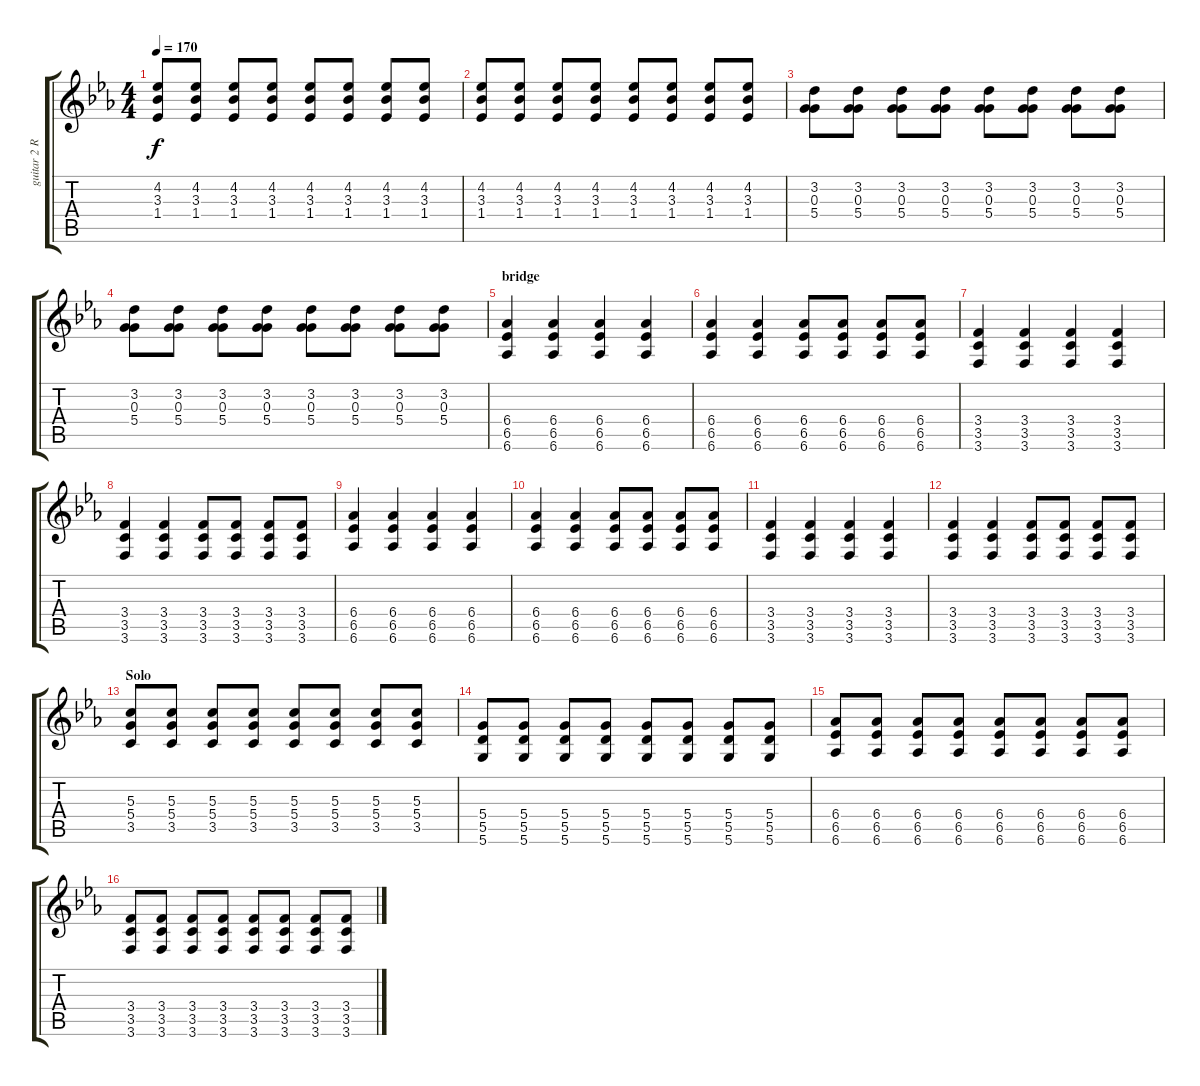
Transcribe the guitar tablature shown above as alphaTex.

\track ("guitar 2 R" "guitar 2 R") {instrument distortionguitar}
\staff {score tabs}
\tuning (E4 B3 G3 D3 A2 D2) {hide}
\ts (4 4)
\tempo 170
\clef g2
\ks cminor
(4.2 3.3 1.4).8{dy f} (4.2 3.3 1.4).8 (4.2 3.3 1.4).8 (4.2 3.3 1.4).8 (4.2 3.3 1.4).8 (4.2 3.3 1.4).8 (4.2 3.3 1.4).8 (4.2 3.3 1.4).8 |
(4.2 3.3 1.4).8 (4.2 3.3 1.4).8 (4.2 3.3 1.4).8 (4.2 3.3 1.4).8 (4.2 3.3 1.4).8 (4.2 3.3 1.4).8 (4.2 3.3 1.4).8 (4.2 3.3 1.4).8 |
(3.2 0.3 5.4).8 (3.2 0.3 5.4).8 (3.2 0.3 5.4).8 (3.2 0.3 5.4).8 (3.2 0.3 5.4).8 (3.2 0.3 5.4).8 (3.2 0.3 5.4).8 (3.2 0.3 5.4).8 |
(3.2 0.3 5.4).8 (3.2 0.3 5.4).8 (3.2 0.3 5.4).8 (3.2 0.3 5.4).8 (3.2 0.3 5.4).8 (3.2 0.3 5.4).8 (3.2 0.3 5.4).8 (3.2 0.3 5.4).8 |
\section ("" "bridge")
(6.4 6.5 6.6).4 (6.4 6.5 6.6).4 (6.4 6.5 6.6).4 (6.4 6.5 6.6).4 |
(6.4 6.5 6.6).4 (6.4 6.5 6.6).4 (6.4 6.5 6.6).8 (6.4 6.5 6.6).8 (6.4 6.5 6.6).8 (6.4 6.5 6.6).8 |
(3.4 3.5 3.6).4 (3.4 3.5 3.6).4 (3.4 3.5 3.6).4 (3.4 3.5 3.6).4 |
(3.4 3.5 3.6).4 (3.4 3.5 3.6).4 (3.4 3.5 3.6).8 (3.4 3.5 3.6).8 (3.4 3.5 3.6).8 (3.4 3.5 3.6).8 |
(6.4 6.5 6.6).4 (6.4 6.5 6.6).4 (6.4 6.5 6.6).4 (6.4 6.5 6.6).4 |
(6.4 6.5 6.6).4 (6.4 6.5 6.6).4 (6.4 6.5 6.6).8 (6.4 6.5 6.6).8 (6.4 6.5 6.6).8 (6.4 6.5 6.6).8 |
(3.4 3.5 3.6).4 (3.4 3.5 3.6).4 (3.4 3.5 3.6).4 (3.4 3.5 3.6).4 |
(3.4 3.5 3.6).4 (3.4 3.5 3.6).4 (3.4 3.5 3.6).8 (3.4 3.5 3.6).8 (3.4 3.5 3.6).8 (3.4 3.5 3.6).8 |
\section ("" "Solo")
(5.3 5.4 3.5).8 (5.3 5.4 3.5).8 (5.3 5.4 3.5).8 (5.3 5.4 3.5).8 (5.3 5.4 3.5).8 (5.3 5.4 3.5).8 (5.3 5.4 3.5).8 (5.3 5.4 3.5).8 |
(5.4 5.5 5.6).8 (5.4 5.5 5.6).8 (5.4 5.5 5.6).8 (5.4 5.5 5.6).8 (5.4 5.5 5.6).8 (5.4 5.5 5.6).8 (5.4 5.5 5.6).8 (5.4 5.5 5.6).8 |
(6.4 6.5 6.6).8 (6.4 6.5 6.6).8 (6.4 6.5 6.6).8 (6.4 6.5 6.6).8 (6.4 6.5 6.6).8 (6.4 6.5 6.6).8 (6.4 6.5 6.6).8 (6.4 6.5 6.6).8 |
(3.4 3.5 3.6).8 (3.4 3.5 3.6).8 (3.4 3.5 3.6).8 (3.4 3.5 3.6).8 (3.4 3.5 3.6).8 (3.4 3.5 3.6).8 (3.4 3.5 3.6).8 (3.4 3.5 3.6).8
